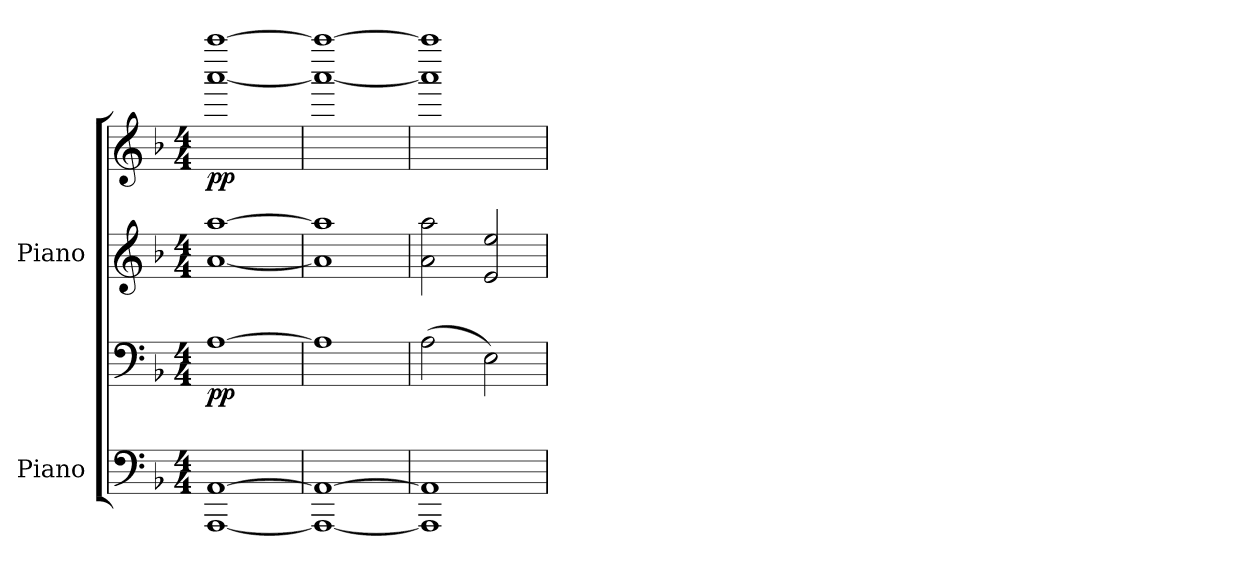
**kern	**kern	**dynam	**kern	**kern	**dynam
*part2	*part2	*part2	*part1	*part1	*part1
*staff4	*staff3	*staff3/4	*staff2	*staff1	*staff1/2
*I"Piano	*	*	*I"Piano	*	*
*I'Pno.	*	*	*I'Pno.	*	*
*clefF4	*clefF4	*	*clefG2	*clefG2	*
*k[b-]	*k[b-]	*	*k[b-]	*k[b-]	*
*M4/4	*M4/4	*	*M4/4	*M4/4	*
*MM80	*MM80	*	*MM80	*MM80	*
=1	=1	=1	=1	=1	=1
!	!	!LO:DY:b	!	!	!LO:DY:b
[1AAA [1AA	[1A	pp	[1a [1aa	[1aaa [1aaaa	pp
=2	=2	=2	=2	=2	=2
1AAA_ 1AA_	1A]	.	1a] 1aa]	1aaa_ 1aaaa_	.
=3	=3	=3	=3	=3	=3
1AAA] 1AA]	(>2A\	.	2a\ 2aa\	1aaa] 1aaaa]	.
.	2E\)	.	2e/ 2ee/	.	.
=	=	=	=	=	=
*-	*-	*-	*-	*-	*-
